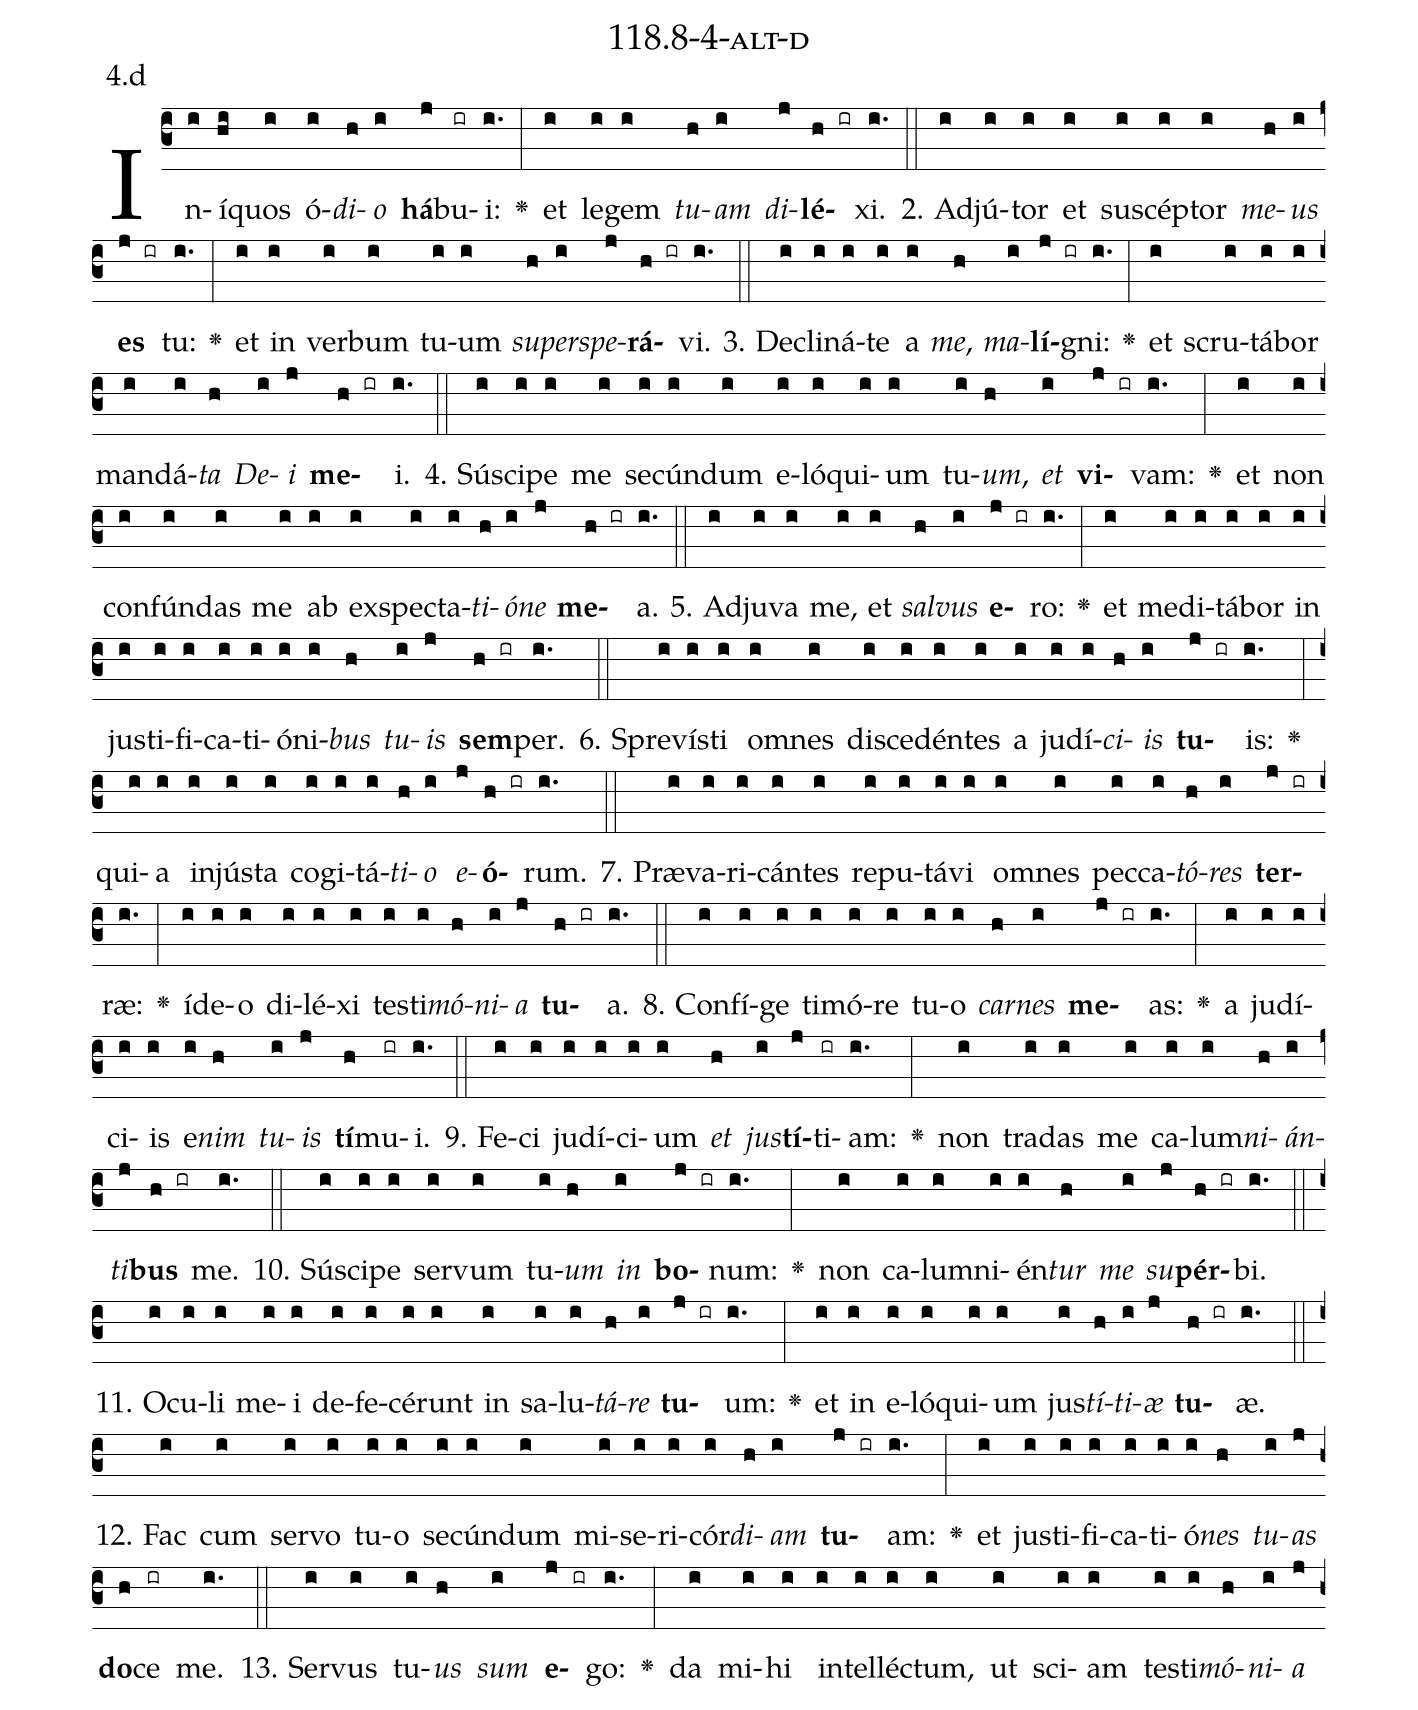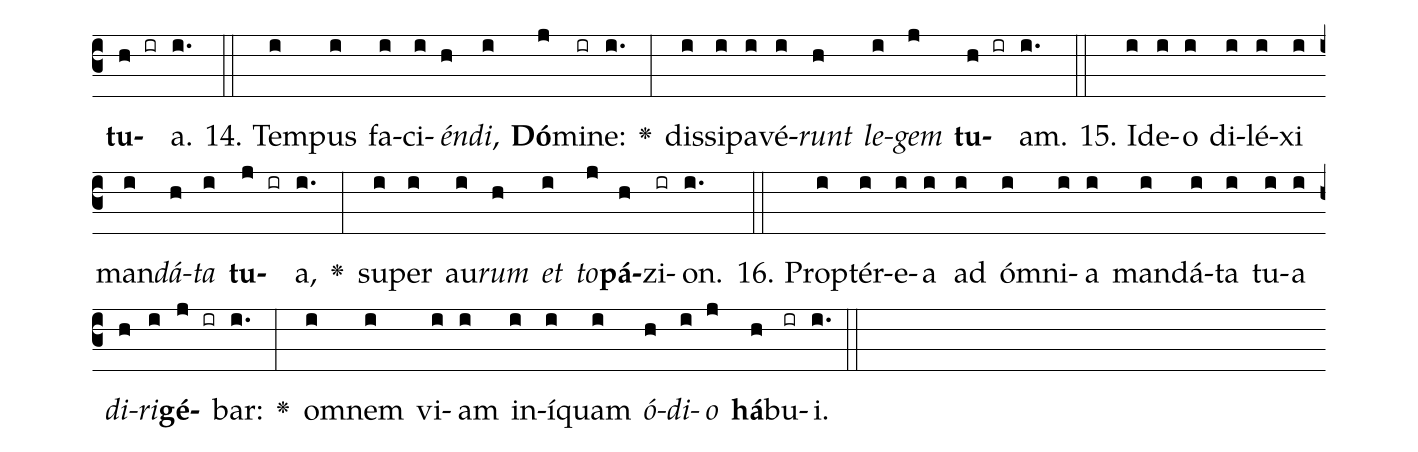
name: 118.8-4-alt-d;
annotation: 4.d;
%%
(c3)In(i)í(hi)quos(i) ó(i)<i>di</i>(h)<i>o</i>(i) <b>há</b>(j)bu(ir)i:(i.) <v>\greheightstar</v>(:) et(i) le(i)gem(i) <i>tu</i>(h)<i>am</i>(i) <i>di</i>(j)<b>lé</b>(h ir)xi.(i.) (::)
2. Ad(i)jú(i)tor(i) et(i) su(i)scép(i)tor(i) <i>me</i>(h)<i>us</i>(i) <b>es</b>(j ir) tu:(i.) <v>\greheightstar</v>(:) et(i) in(i) ver(i)bum(i) tu(i)um(i) <i>su</i>(h)<i>per</i>(i)<i>spe</i>(j)<b>rá</b>(h ir)vi.(i.) (::)
3. De(i)cli(i)ná(i)te(i) a(i) <i>me</i>,(h) <i>ma</i>(i)<b>lí</b>(j ir)gni:(i.) <v>\greheightstar</v>(:) et(i) scru(i)tá(i)bor(i) man(i)dá(i)<i>ta</i>(h) <i>De</i>(i)<i>i</i>(j) <b>me</b>(h ir)i.(i.) (::)
4. Sú(i)sci(i)pe(i) me(i) se(i)cún(i)dum(i) e(i)ló(i)qui(i)um(i) tu(i)<i>um</i>,(h) <i>et</i>(i) <b>vi</b>(j ir)vam:(i.) <v>\greheightstar</v>(:) et(i) non(i) con(i)fún(i)das(i) me(i) ab(i) ex(i)spec(i)ta(i)<i>ti</i>(h)<i>ó</i>(i)<i>ne</i>(j) <b>me</b>(h ir)a.(i.) (::)
5. Ad(i)ju(i)va(i) me,(i) et(i) <i>sal</i>(h)<i>vus</i>(i) <b>e</b>(j ir)ro:(i.) <v>\greheightstar</v>(:) et(i) me(i)di(i)tá(i)bor(i) in(i) jus(i)ti(i)fi(i)ca(i)ti(i)ó(i)ni(i)<i>bus</i>(h) <i>tu</i>(i)<i>is</i>(j) <b>sem</b>(h ir)per.(i.) (::)
6. Spre(i)vís(i)ti(i) om(i)nes(i) di(i)sce(i)dén(i)tes(i) a(i) ju(i)dí(i)<i>ci</i>(h)<i>is</i>(i) <b>tu</b>(j ir)is:(i.) <v>\greheightstar</v>(:) qui(i)a(i) in(i)jús(i)ta(i) co(i)gi(i)tá(i)<i>ti</i>(h)<i>o</i>(i) <i>e</i>(j)<b>ó</b>(h ir)rum.(i.) (::)
7. Præ(i)va(i)ri(i)cán(i)tes(i) re(i)pu(i)tá(i)vi(i) om(i)nes(i) pec(i)ca(i)<i>tó</i>(h)<i>res</i>(i) <b>ter</b>(j ir)ræ:(i.) <v>\greheightstar</v>(:) íd(i)e(i)o(i) di(i)lé(i)xi(i) tes(i)ti(i)<i>mó</i>(h)<i>ni</i>(i)<i>a</i>(j) <b>tu</b>(h ir)a.(i.) (::)
8. Con(i)fí(i)ge(i) ti(i)mó(i)re(i) tu(i)o(i) <i>car</i>(h)<i>nes</i>(i) <b>me</b>(j ir)as:(i.) <v>\greheightstar</v>(:) a(i) ju(i)dí(i)ci(i)is(i) e(i)<i>nim</i>(h) <i>tu</i>(i)<i>is</i>(j) <b>tí</b>(h)mu(ir)i.(i.) (::)
9. Fe(i)ci(i) ju(i)dí(i)ci(i)um(i) <i>et</i>(h) <i>jus</i>(i)<b>tí</b>(j)ti(ir)am:(i.) <v>\greheightstar</v>(:) non(i) tra(i)das(i) me(i) ca(i)lum(i)<i>ni</i>(h)<i>án</i>(i)<i>ti</i>(j)<b>bus</b>(h ir) me.(i.) (::)
10. Sú(i)sci(i)pe(i) ser(i)vum(i) tu(i)<i>um</i>(h) <i>in</i>(i) <b>bo</b>(j ir)num:(i.) <v>\greheightstar</v>(:) non(i) ca(i)lum(i)ni(i)én(i)<i>tur</i>(h) <i>me</i>(i) <i>su</i>(j)<b>pér</b>(h ir)bi.(i.) (::)
11. O(i)cu(i)li(i) me(i)i(i) de(i)fe(i)cé(i)runt(i) in(i) sa(i)lu(i)<i>tá</i>(h)<i>re</i>(i) <b>tu</b>(j ir)um:(i.) <v>\greheightstar</v>(:) et(i) in(i) e(i)ló(i)qui(i)um(i) jus(i)<i>tí</i>(h)<i>ti</i>(i)<i>æ</i>(j) <b>tu</b>(h ir)æ.(i.) (::)
12. Fac(i) cum(i) ser(i)vo(i) tu(i)o(i) se(i)cún(i)dum(i) mi(i)se(i)ri(i)cór(i)<i>di</i>(h)<i>am</i>(i) <b>tu</b>(j ir)am:(i.) <v>\greheightstar</v>(:) et(i) jus(i)ti(i)fi(i)ca(i)ti(i)ó(i)<i>nes</i>(h) <i>tu</i>(i)<i>as</i>(j) <b>do</b>(h)ce(ir) me.(i.) (::)
13. Ser(i)vus(i) tu(i)<i>us</i>(h) <i>sum</i>(i) <b>e</b>(j ir)go:(i.) <v>\greheightstar</v>(:) da(i) mi(i)hi(i) in(i)tel(i)léc(i)tum,(i) ut(i) sci(i)am(i) tes(i)ti(i)<i>mó</i>(h)<i>ni</i>(i)<i>a</i>(j) <b>tu</b>(h ir)a.(i.) (::)
14. Tem(i)pus(i) fa(i)ci(i)<i>én</i>(h)<i>di</i>,(i) <b>Dó</b>(j)mi(ir)ne:(i.) <v>\greheightstar</v>(:) dis(i)si(i)pa(i)vé(i)<i>runt</i>(h) <i>le</i>(i)<i>gem</i>(j) <b>tu</b>(h ir)am.(i.) (::)
15. Id(i)e(i)o(i) di(i)lé(i)xi(i) man(i)<i>dá</i>(h)<i>ta</i>(i) <b>tu</b>(j ir)a,(i.) <v>\greheightstar</v>(:) su(i)per(i) au(i)<i>rum</i>(h) <i>et</i>(i) <i>to</i>(j)<b>pá</b>(h)zi(ir)on.(i.) (::)
16. Prop(i)tér(i)e(i)a(i) ad(i) óm(i)ni(i)a(i) man(i)dá(i)ta(i) tu(i)a(i) <i>di</i>(h)<i>ri</i>(i)<b>gé</b>(j ir)bar:(i.) <v>\greheightstar</v>(:) om(i)nem(i) vi(i)am(i) in(i)í(i)quam(i) <i>ó</i>(h)<i>di</i>(i)<i>o</i>(j) <b>há</b>(h)bu(ir)i.(i.) (::)
